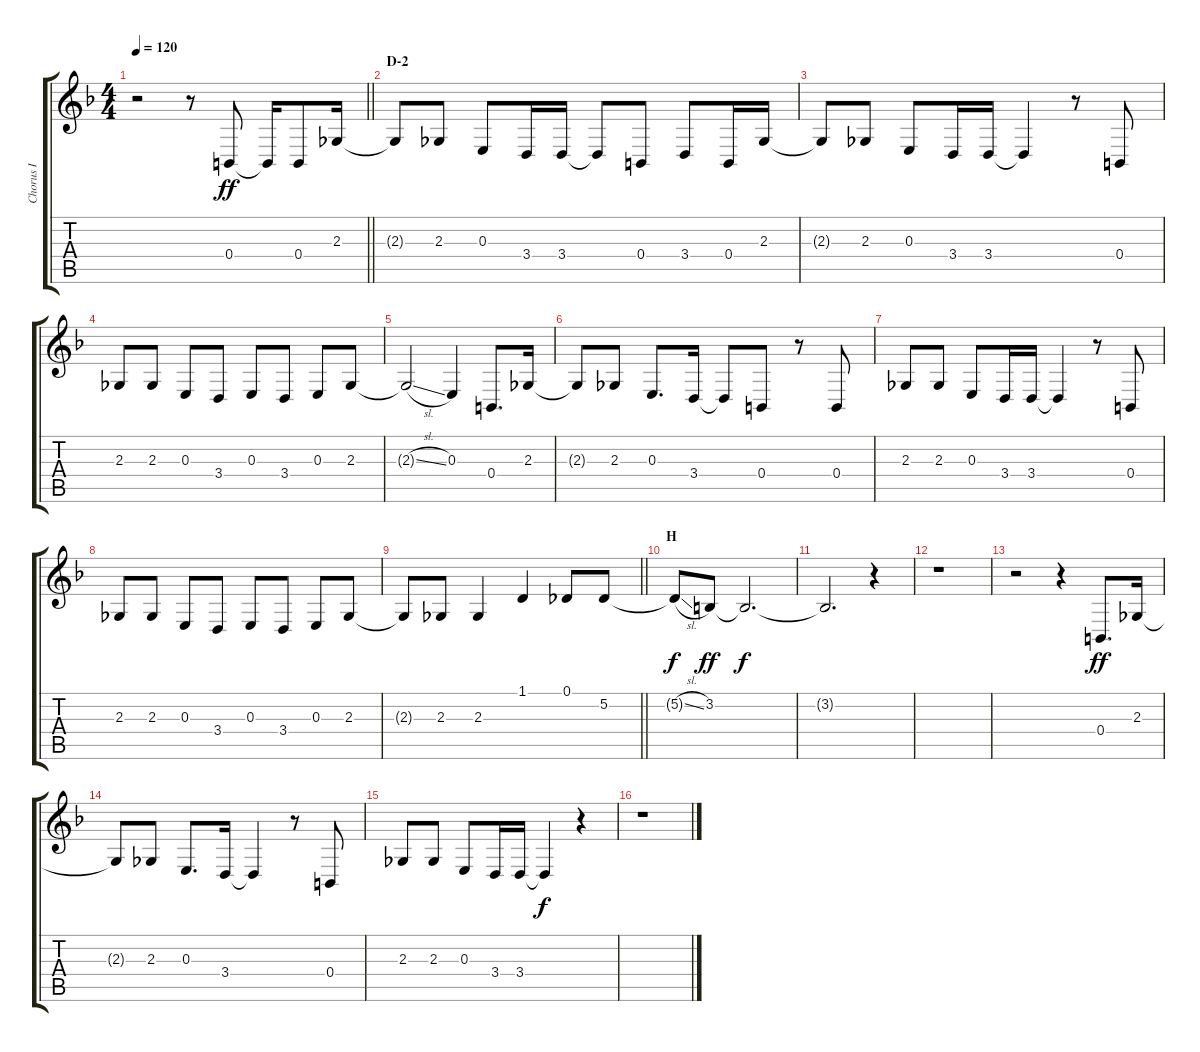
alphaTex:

\track ("Chorus I" "Chorus I") {instrument voiceoohs}
\staff {score tabs}
\tuning (Db4 Ab3 E3 B2 Gb2 B1) {hide}
\ts (4 4)
\tempo 120
\clef g2
\barLineRight lightlight
\ks f
r.2{dy ff} r.8 0.4.8 0.4{t}.16 0.4.8 2.3.16 |
\section ("" "D-2")
2.3{t}.8 2.3.8 0.3.8 3.4.16 3.4.16 3.4{t}.8 0.4.8 3.4.8 0.4.16 2.3.16 |
2.3{t}.8 2.3.8 0.3.8 3.4.16 3.4.16 3.4{t}.4 r.8 0.4.8 |
2.3.8 2.3.8 0.3.8 3.4.8 0.3.8 3.4.8 0.3.8 2.3.8 |
2.3{sl t}.2 0.3.4 0.4.8{d} 2.3.16 |
2.3{t}.8 2.3.8 0.3.8{d} 3.4.16 3.4{t}.8 0.4.8 r.8 0.4.8 |
2.3.8 2.3.8 0.3.8 3.4.16 3.4.16 3.4{t}.4 r.8 0.4.8 |
2.3.8 2.3.8 0.3.8 3.4.8 0.3.8 3.4.8 0.3.8 2.3.8 |
\barLineRight lightlight
2.3{t}.8 2.3.8 2.3.4 1.1.4 0.1.8 5.2.8 |
\section ("" "H")
5.2{sl t}.8{dy f} 3.2.8{dy ff} 3.2{t}.2{d dy f} |
3.2{t}.2{d} r.4 |
r.1 |
r.2 r.4 0.4.8{d dy ff} 2.3.16 |
2.3{t}.8 2.3.8 0.3.8{d} 3.4.16 3.4{t}.4 r.8 0.4.8 |
2.3.8 2.3.8 0.3.8 3.4.16 3.4.16 3.4{t}.4{dy f} r.4 |
r.1
